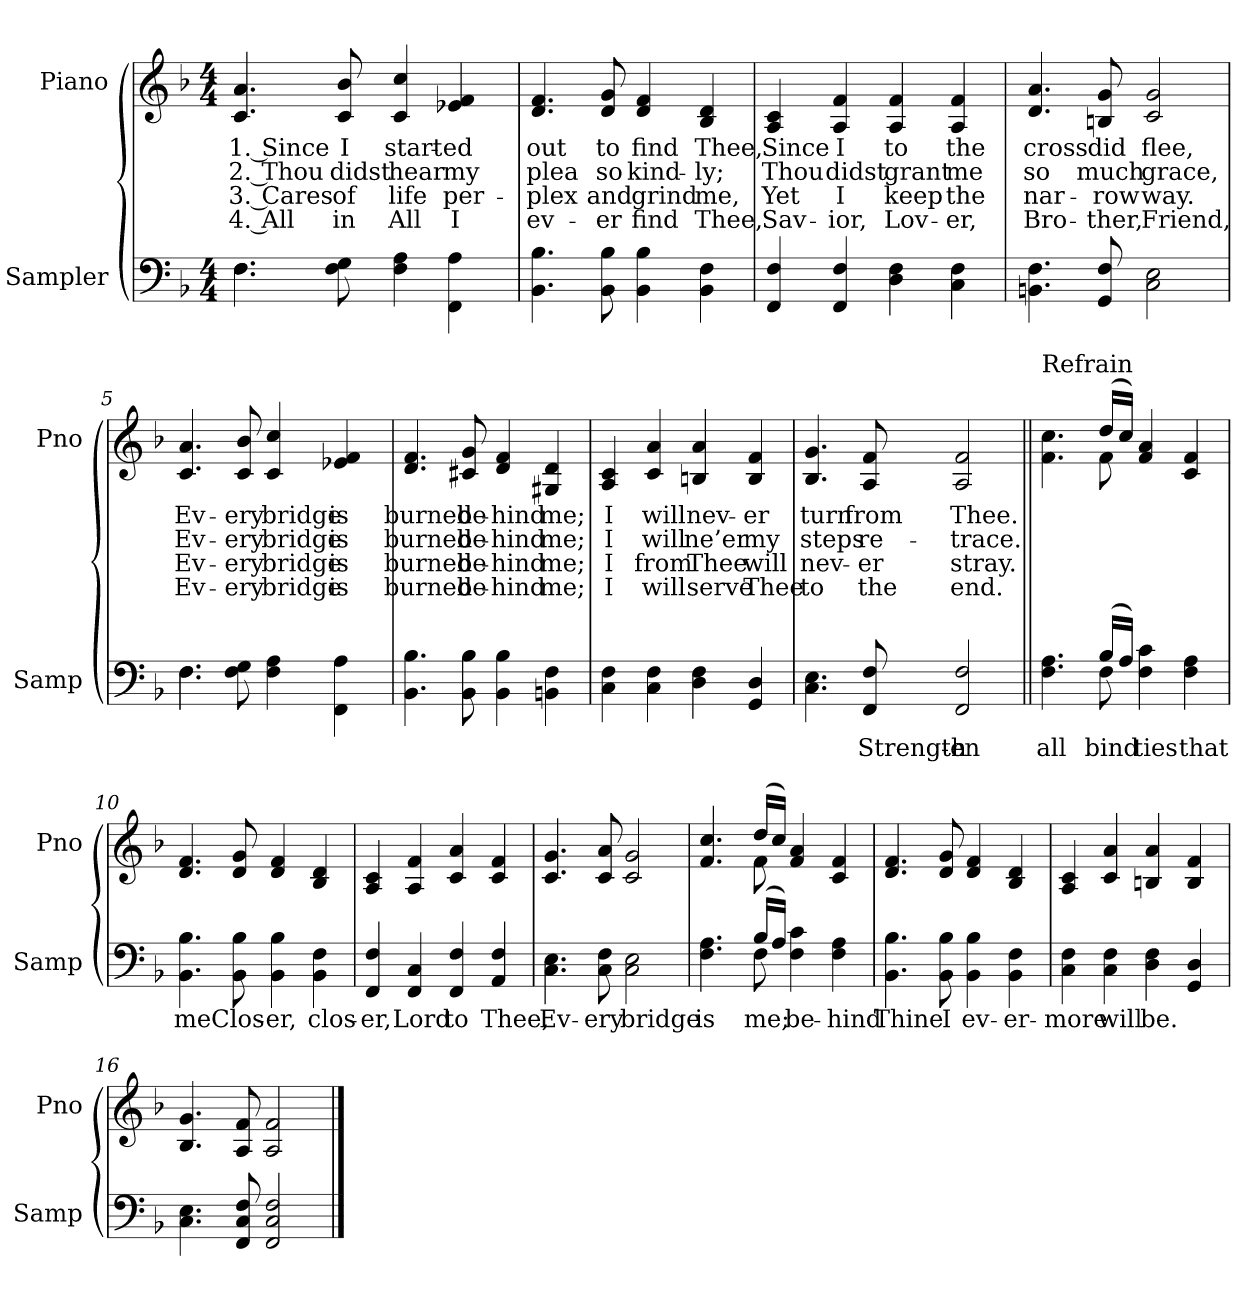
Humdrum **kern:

**kern	**text	**kern	**text	**text	**text	**text
*part2	*part2	*part1	*part1	*part1	*part1	*part1
*staff2	*staff2	*staff1	*staff1	*staff1	*staff1	*staff1
*I"Sampler	*	*I"Piano	*	*	*	*
*I'Samp	*	*I'Pno	*	*	*	*
*clefF4	*	*clefG2	*	*	*	*
*k[b-]	*	*k[b-]	*	*	*	*
*F:	*	*F:	*	*	*	*
*M4/4	*	*M4/4	*	*	*	*
=1	=1	=1	=1	=1	=1	=1
*^	*	*	*	*	*	*
4.F\	4.F	.	4.c 4.a	1. Since	2. Thou	3. Cares	4. All
8F 8G	2ryy	.	8c 8b-	I	didst	of	in
4F 4A	.	.	4c 4cc	start-	hear	life	All
4FF\ 4A\	.	.	4e-X 4f	-ed	my	per-	I
.	8ryy	.	.	.	.	.	.
*v	*v	*	*	*	*	*	*
=2	=2	=2	=2	=2	=2	=2
4.BB- 4.B-	.	4.d 4.f	out	plea	-plex	ev-
8BB- 8B-	.	8d 8g	to	so	and	-er
4BB- 4B-	.	4d 4f	find	kind-	grind	find
4BB- 4F	.	4B- 4d	Thee,	-ly;	me,	Thee,
=3	=3	=3	=3	=3	=3	=3
4FF 4F	.	4A 4c	Since	Thou	Yet	Sav-
4FF 4F	.	4A 4f	I	didst	I	-ior,
4D 4F	.	4A 4f	to	grant	keep	Lov-
4C 4F	.	4A 4f	the	me	the	-er,
=4	=4	=4	=4	=4	=4	=4
4.BBn 4.F	.	4.d 4.a	cross	so	nar-	Bro-
8GG 8F	.	8Bn 8g	did	much	-row	-ther,
2C 2E	.	2c 2g	flee,	grace,	way.	Friend,
=5	=5	=5	=5	=5	=5	=5
*^	*	*	*	*	*	*
4.F\	4.F	.	4.c 4.a	Ev-	Ev-	Ev-	Ev-
8F 8G	2ryy	.	8c 8b-	-ery	-ery	-ery	-ery
4F 4A	.	.	4c 4cc	bridge	bridge	bridge	bridge
4FF\ 4A\	.	.	4e-X 4f	is	is	is	is
.	8ryy	.	.	.	.	.	.
*v	*v	*	*	*	*	*	*
=6	=6	=6	=6	=6	=6	=6
4.BB- 4.B-	.	4.d 4.f	burned	burned	burned	burned
8BB- 8B-	.	8c#X 8g	be-	be-	be-	be-
4BB- 4B-	.	4d 4f	-hind	-hind	-hind	-hind
4BBn 4F	.	4G#X 4d	me;	me;	me;	me;
=7	=7	=7	=7	=7	=7	=7
4C 4F	.	4A 4c	I	I	I	I
4C 4F	.	4c 4a	will	will	from	will
4D 4F	.	4Bn 4a	nev-	ne’er	Thee	serve
4GG 4D	.	4B 4f	-er	my	will	Thee
=8	=8	=8	=8	=8	=8	=8
4.C 4.E	.	4.B- 4.g	turn	steps	nev-	to
8FF 8F	Strength-	8A 8f	from	re-	-er	the
2FF 2F	-en	2A 2f	Thee.	-trace.	stray.	end.
=9||	=9||	=9||	=9||	=9||	=9||	=9||
*^	*	*^	*	*	*	*
!	!	!	!LO:TX:t=Refrain	!	!	!	!	!
4.F 4.A	4.ryy	all	4.f\ 4.cc\	4.ryy	.	.	.	.
(16B-/LL	8F	bind	(16dd/LL	8f	.	.	.	.
16A/JJ)	.	.	16cc/JJ)	.	.	.	.	.
4F 4c	2ryy	ties	4f 4a	2ryy	.	.	.	.
4F 4A	.	that	4c 4f	.	.	.	.	.
*v	*v	*	*	*	*	*	*	*
*	*	*v	*v	*	*	*	*
=10	=10	=10	=10	=10	=10	=10
4.BB- 4.B-	me	4.d 4.f	.	.	.	.
8BB- 8B-	Clos-	8d 8g	.	.	.	.
4BB- 4B-	-er,	4d 4f	.	.	.	.
4BB- 4F	clos-	4B- 4d	.	.	.	.
=11	=11	=11	=11	=11	=11	=11
4FF 4F	-er,	4A 4c	.	.	.	.
4FF 4C	Lord	4A 4f	.	.	.	.
4FF 4F	to	4c 4a	.	.	.	.
4AA 4F	Thee,	4c 4f	.	.	.	.
=12	=12	=12	=12	=12	=12	=12
4.C 4.E	Ev-	4.c 4.g	.	.	.	.
8C 8F	-ery	8c 8a	.	.	.	.
2C 2E	bridge	2c 2g	.	.	.	.
=13	=13	=13	=13	=13	=13	=13
*^	*	*^	*	*	*	*
4.F 4.A	4.ryy	is	4.f 4.cc	4.ryy	.	.	.	.
(16B-/LL	8F	me;	(16dd/LL	8f	.	.	.	.
16A/JJ)	.	.	16cc/JJ)	.	.	.	.	.
4F 4c	2ryy	be-	4f 4a	2ryy	.	.	.	.
4F 4A	.	-hind	4c 4f	.	.	.	.	.
*v	*v	*	*	*	*	*	*	*
*	*	*v	*v	*	*	*	*
=14	=14	=14	=14	=14	=14	=14
4.BB- 4.B-	Thine	4.d 4.f	.	.	.	.
8BB- 8B-	I	8d 8g	.	.	.	.
4BB- 4B-	ev-	4d 4f	.	.	.	.
4BB- 4F	-er-	4B- 4d	.	.	.	.
=15	=15	=15	=15	=15	=15	=15
4C 4F	-more	4A 4c	.	.	.	.
4C 4F	will	4c 4a	.	.	.	.
4D 4F	be.	4Bn 4a	.	.	.	.
4GG 4D	.	4B 4f	.	.	.	.
=16	=16	=16	=16	=16	=16	=16
4.C 4.E	.	4.B- 4.g	.	.	.	.
8FF 8C 8F	.	8A 8f	.	.	.	.
2FF 2C 2F	.	2A 2f	.	.	.	.
==	==	==	==	==	==	==
*-	*-	*-	*-	*-	*-	*-
